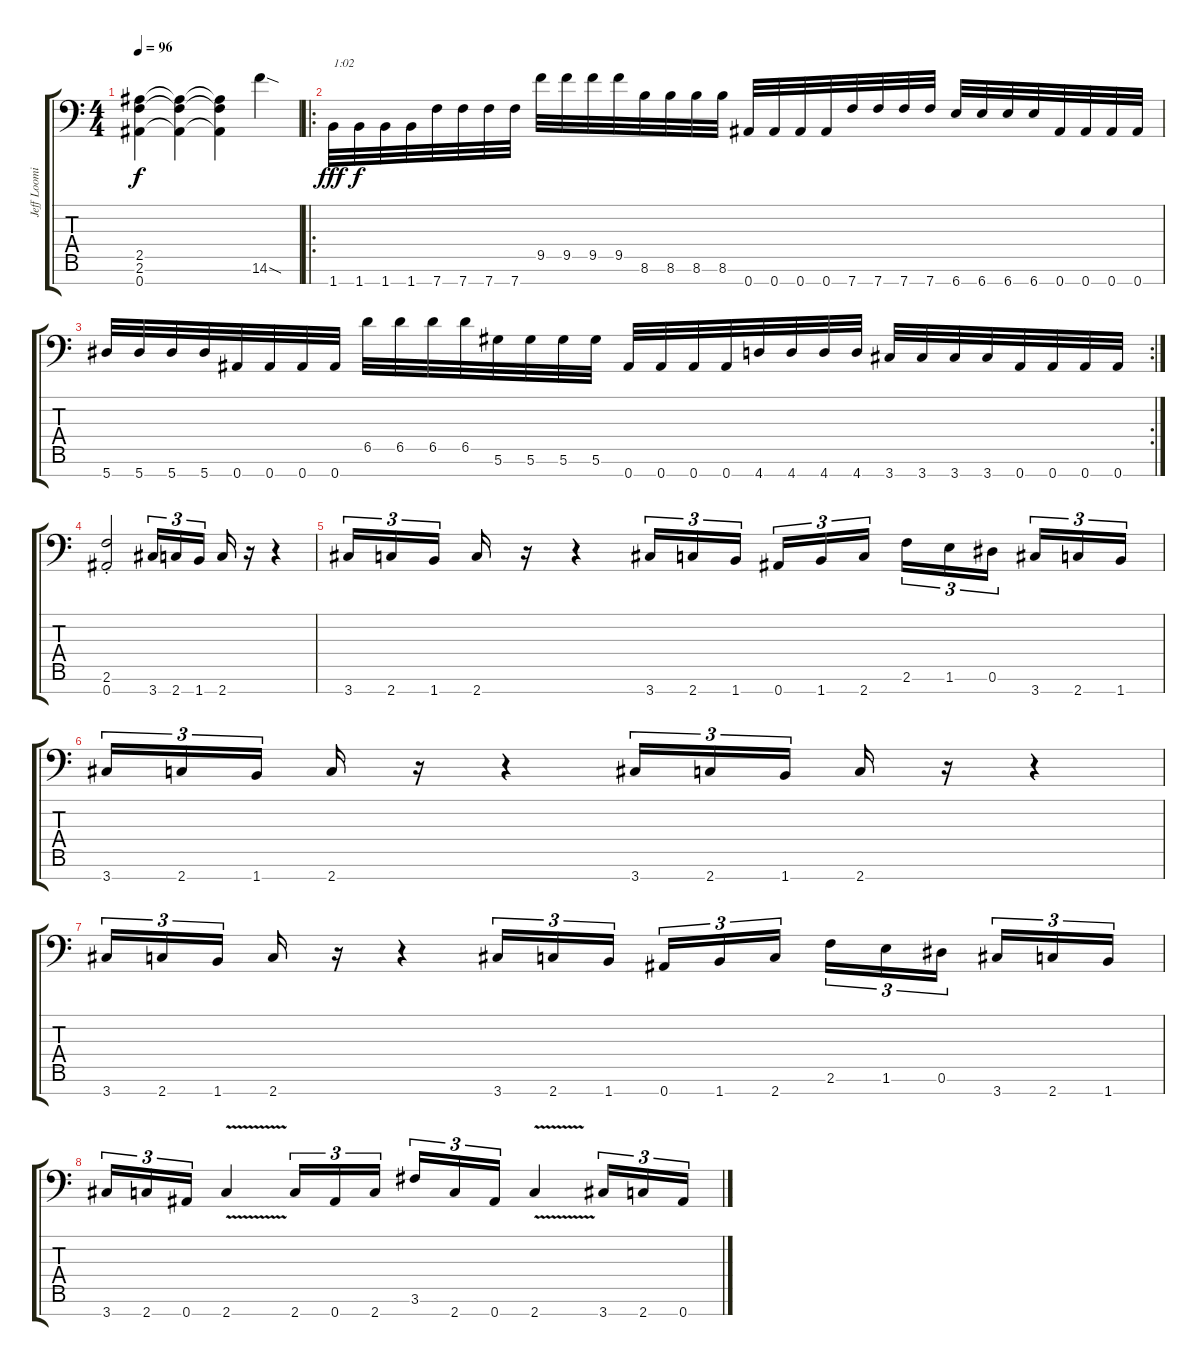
\track ("Jeff Loomis Rhythm" "Jeff Loomi") {instrument distortionguitar}
\staff {score tabs}
\tuning (Eb4 Bb3 Gb3 Db3 Ab2 Eb2 Bb1) {hide}
\ts (4 4)
\tempo 96
\clef f4
\ks c
(2.5 2.6 0.7).4{dy f} (2.5{t} 2.6{t} 0.7{t}).4 (2.5{t} 2.6{t} 0.7{t}).4 14.6{sod}.4 |
\ro
\section ("" "")
1.7.32{txt "1:02" dy fff} 1.7.32{dy f} 1.7.32 1.7.32 7.7.32 7.7.32 7.7.32 7.7.32 9.5.32 9.5.32 9.5.32 9.5.32 8.6.32 8.6.32 8.6.32 8.6.32 0.7.32 0.7.32 0.7.32 0.7.32 7.7.32 7.7.32 7.7.32 7.7.32 6.7.32 6.7.32 6.7.32 6.7.32 0.7.32 0.7.32 0.7.32 0.7.32 |
\rc 2
5.7.32 5.7.32 5.7.32 5.7.32 0.7.32 0.7.32 0.7.32 0.7.32 6.5.32 6.5.32 6.5.32 6.5.32 5.6.32 5.6.32 5.6.32 5.6.32 0.7.32 0.7.32 0.7.32 0.7.32 4.7.32 4.7.32 4.7.32 4.7.32 3.7.32 3.7.32 3.7.32 3.7.32 0.7.32 0.7.32 0.7.32 0.7.32 |
\section ("" "")
(2.6{st} 0.7{st}).2 3.7.16{tu (3 2)} 2.7.16{tu (3 2)} 1.7.16{tu (3 2)} 2.7.16 r.16 r.4 |
3.7.16{tu (3 2)} 2.7.16{tu (3 2)} 1.7.16{tu (3 2)} 2.7.16 r.16 r.4 3.7.16{tu (3 2)} 2.7.16{tu (3 2)} 1.7.16{tu (3 2)} 0.7.16{tu (3 2)} 1.7.16{tu (3 2)} 2.7.16{tu (3 2)} 2.6.16{tu (3 2)} 1.6.16{tu (3 2)} 0.6.16{tu (3 2)} 3.7.16{tu (3 2)} 2.7.16{tu (3 2)} 1.7.16{tu (3 2)} |
3.7.16{tu (3 2)} 2.7.16{tu (3 2)} 1.7.16{tu (3 2)} 2.7.16 r.16 r.4 3.7.16{tu (3 2)} 2.7.16{tu (3 2)} 1.7.16{tu (3 2)} 2.7.16 r.16 r.4 |
3.7.16{tu (3 2)} 2.7.16{tu (3 2)} 1.7.16{tu (3 2)} 2.7.16 r.16 r.4 3.7.16{tu (3 2)} 2.7.16{tu (3 2)} 1.7.16{tu (3 2)} 0.7.16{tu (3 2)} 1.7.16{tu (3 2)} 2.7.16{tu (3 2)} 2.6.16{tu (3 2)} 1.6.16{tu (3 2)} 0.6.16{tu (3 2)} 3.7.16{tu (3 2)} 2.7.16{tu (3 2)} 1.7.16{tu (3 2)} |
\section ("" "")
3.7.16{tu (3 2)} 2.7.16{tu (3 2)} 0.7.16{tu (3 2)} 2.7{v}.4 2.7.16{tu (3 2)} 0.7.16{tu (3 2)} 2.7.16{tu (3 2)} 3.6.16{tu (3 2)} 2.7.16{tu (3 2)} 0.7.16{tu (3 2)} 2.7{v}.4 3.7.16{tu (3 2)} 2.7.16{tu (3 2)} 0.7.16{tu (3 2)}
